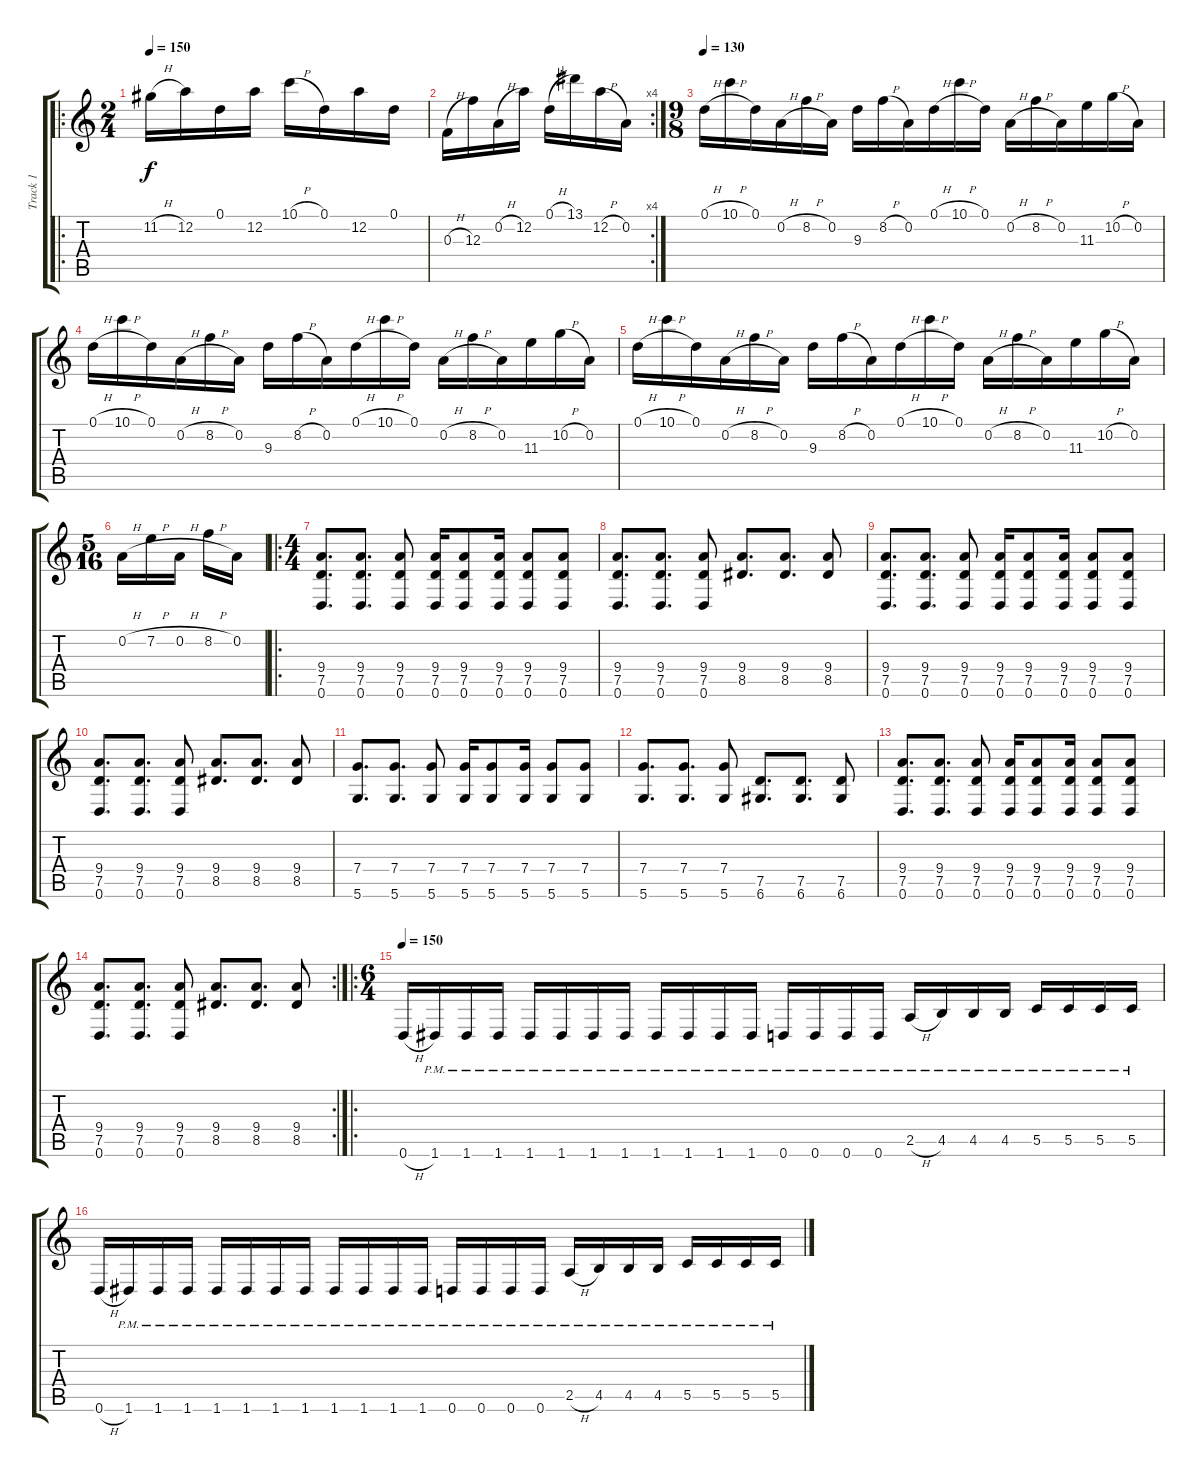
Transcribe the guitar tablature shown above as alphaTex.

\track ("Track 1" "Track 1") {instrument distortionguitar}
\staff {score tabs}
\tuning (D4 A3 F3 C3 G2 D2) {hide}
\ro
\ts (2 4)
\tempo 150
\clef g2
\ks c
11.2{h}.16{dy f} 12.2.16 0.1.16 12.2.16 10.1{h}.16 0.1.16 12.2.16 0.1.16 |
\rc 4
0.3{h}.16 12.3.16 0.2{h}.16 12.2.16 0.1{h}.16 13.1.16 12.2{h}.16 0.2.16 |
\ts (9 8)
\tempo 130
0.1{h}.16 10.1{h}.16 0.1.16 0.2{h}.16 8.2{h}.16 0.2.16 9.3.16 8.2{h}.16 0.2.16 0.1{h}.16 10.1{h}.16 0.1.16 0.2{h}.16 8.2{h}.16 0.2.16 11.3.16 10.2{h}.16 0.2.16 |
0.1{h}.16 10.1{h}.16 0.1.16 0.2{h}.16 8.2{h}.16 0.2.16 9.3.16 8.2{h}.16 0.2.16 0.1{h}.16 10.1{h}.16 0.1.16 0.2{h}.16 8.2{h}.16 0.2.16 11.3.16 10.2{h}.16 0.2.16 |
0.1{h}.16 10.1{h}.16 0.1.16 0.2{h}.16 8.2{h}.16 0.2.16 9.3.16 8.2{h}.16 0.2.16 0.1{h}.16 10.1{h}.16 0.1.16 0.2{h}.16 8.2{h}.16 0.2.16 11.3.16 10.2{h}.16 0.2.16 |
\ts (5 16)
0.2{h}.16 7.2{h}.16 0.2{h}.16 8.2{h}.16 0.2.16 |
\ro
\ts (4 4)
(9.4 7.5 0.6).8{d} (9.4 7.5 0.6).8{d} (9.4 7.5 0.6).8 (9.4 7.5 0.6).16 (9.4 7.5 0.6).8 (9.4 7.5 0.6).16 (9.4 7.5 0.6).8 (9.4 7.5 0.6).8 |
(9.4 7.5 0.6).8{d} (9.4 7.5 0.6).8{d} (9.4 7.5 0.6).8 (9.4 8.5).8{d} (9.4 8.5).8{d} (9.4 8.5).8 |
(9.4 7.5 0.6).8{d} (9.4 7.5 0.6).8{d} (9.4 7.5 0.6).8 (9.4 7.5 0.6).16 (9.4 7.5 0.6).8 (9.4 7.5 0.6).16 (9.4 7.5 0.6).8 (9.4 7.5 0.6).8 |
(9.4 7.5 0.6).8{d} (9.4 7.5 0.6).8{d} (9.4 7.5 0.6).8 (9.4 8.5).8{d} (9.4 8.5).8{d} (9.4 8.5).8 |
(7.4 5.6).8{d} (7.4 5.6).8{d} (7.4 5.6).8 (7.4 5.6).16 (7.4 5.6).8 (7.4 5.6).16 (7.4 5.6).8 (7.4 5.6).8 |
(7.4 5.6).8{d} (7.4 5.6).8{d} (7.4 5.6).8 (7.5 6.6).8{d} (7.5 6.6).8{d} (7.5 6.6).8 |
(9.4 7.5 0.6).8{d} (9.4 7.5 0.6).8{d} (9.4 7.5 0.6).8 (9.4 7.5 0.6).16 (9.4 7.5 0.6).8 (9.4 7.5 0.6).16 (9.4 7.5 0.6).8 (9.4 7.5 0.6).8 |
\rc 2
(9.4 7.5 0.6).8{d} (9.4 7.5 0.6).8{d} (9.4 7.5 0.6).8 (9.4 8.5).8{d} (9.4 8.5).8{d} (9.4 8.5).8 |
\ro
\ts (6 4)
\tempo 150
0.6{h}.16 1.6{pm}.16 1.6{pm}.16 1.6{pm}.16 1.6{pm}.16 1.6{pm}.16 1.6{pm}.16 1.6{pm}.16 1.6{pm}.16 1.6{pm}.16 1.6{pm}.16 1.6{pm}.16 0.6{pm}.16 0.6{pm}.16 0.6{pm}.16 0.6{pm}.16 2.5{h pm}.16 4.5{pm}.16 4.5{pm}.16 4.5{pm}.16 5.5{pm}.16 5.5{pm}.16 5.5{pm}.16 5.5{pm}.16 |
0.6{h}.16 1.6{pm}.16 1.6{pm}.16 1.6{pm}.16 1.6{pm}.16 1.6{pm}.16 1.6{pm}.16 1.6{pm}.16 1.6{pm}.16 1.6{pm}.16 1.6{pm}.16 1.6{pm}.16 0.6{pm}.16 0.6{pm}.16 0.6{pm}.16 0.6{pm}.16 2.5{h pm}.16 4.5{pm}.16 4.5{pm}.16 4.5{pm}.16 5.5{pm}.16 5.5{pm}.16 5.5{pm}.16 5.5{pm}.16
